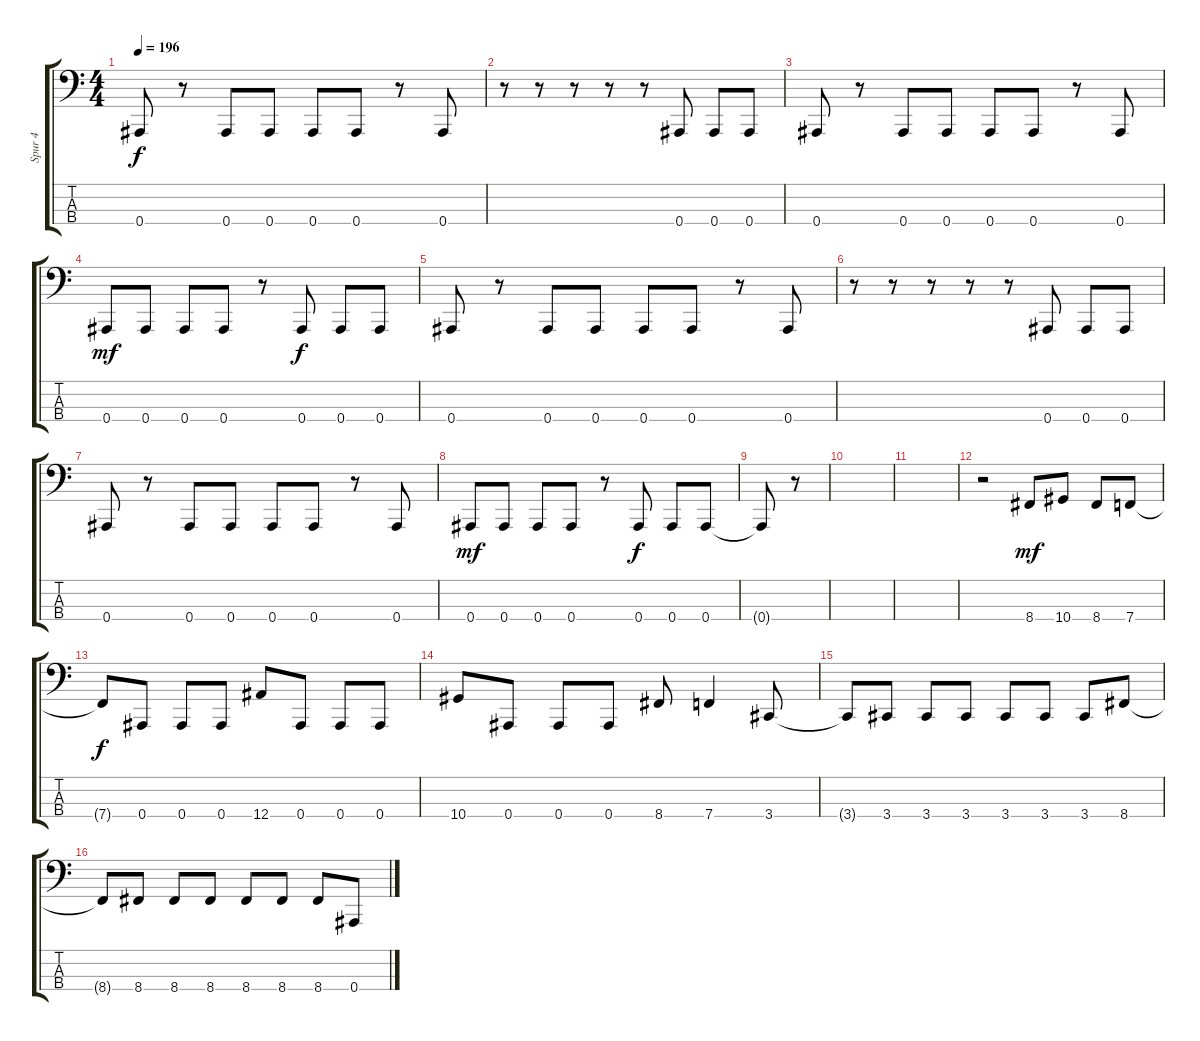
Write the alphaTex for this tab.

\track ("Spur 4" "Spur 4") {instrument electricbasspick}
\staff {score tabs}
\tuning (Eb2 Bb1 F1 Bb0) {hide}
\ts (4 4)
\tempo 196
\clef f4
\ks c
0.4.8{dy f} r.8 0.4.8 0.4.8 0.4.8 0.4.8 r.8 0.4.8 |
r.8 r.8 r.8 r.8 r.8 0.4.8 0.4.8 0.4.8 |
0.4.8 r.8 0.4.8 0.4.8 0.4.8 0.4.8 r.8 0.4.8 |
0.4.8{dy mf} 0.4.8 0.4.8 0.4.8 r.8 0.4.8{dy f} 0.4.8 0.4.8 |
0.4.8 r.8 0.4.8 0.4.8 0.4.8 0.4.8 r.8 0.4.8 |
r.8 r.8 r.8 r.8 r.8 0.4.8 0.4.8 0.4.8 |
0.4.8 r.8 0.4.8 0.4.8 0.4.8 0.4.8 r.8 0.4.8 |
0.4.8{dy mf} 0.4.8 0.4.8 0.4.8 r.8 0.4.8{dy f} 0.4.8 0.4.8 |
0.4{t}.8 r.8 |
|
|
r.2 8.4.8{dy mf} 10.4.8 8.4.8 7.4.8 |
7.4{t}.8{dy f} 0.4.8 0.4.8 0.4.8 12.4.8 0.4.8 0.4.8 0.4.8 |
10.4.8 0.4.8 0.4.8 0.4.8 8.4.8 7.4.4 3.4.8 |
3.4{t}.8 3.4.8 3.4.8 3.4.8 3.4.8 3.4.8 3.4.8 8.4.8 |
8.4{t}.8 8.4.8 8.4.8 8.4.8 8.4.8 8.4.8 8.4.8 0.4.8
